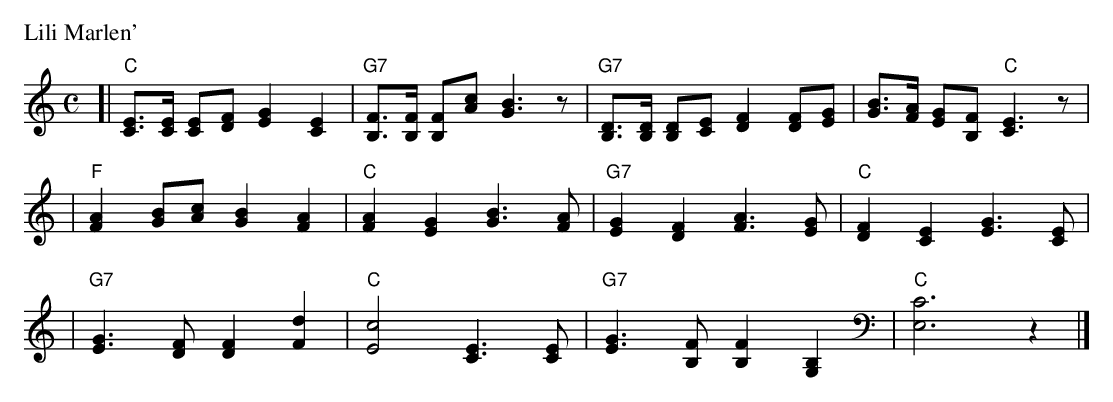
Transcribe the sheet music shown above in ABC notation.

X:1
M: C
L: 1/8
P: Lili Marlen'
K: C
[| "C"[EC]>[EC] [EC][FD] [G2E2] [E2C2] | "G7"[FB,]>[FB,] [FB,][cA] [B3G3]z \
|  "G7"[DB,]>[DB,] [DB,][EC] [F2D2] [FD][GE] | [BG]>[AF] [GE][FB,] "C"[E3C3]z |
|  "F"[A2F2] [BG][cA] [B2G2] [A2F2] | "C"[A2F2][G2E2] [B3G3] [AF] \
|  "G7"[G2E2] [F2D2] [A3F3] [GE] | "C"[F2D2] [E2C2] [G3E3] [EC] |
|  "G7"[G3E3] [FD] [F2D2] [d2F2] | "C"[c4E4] [E3C3] [EC] \
|  "G7"[G3E3] [FB,] [F2B,2] [B,2G,2] | "C"[C6E,6] z2 |]
